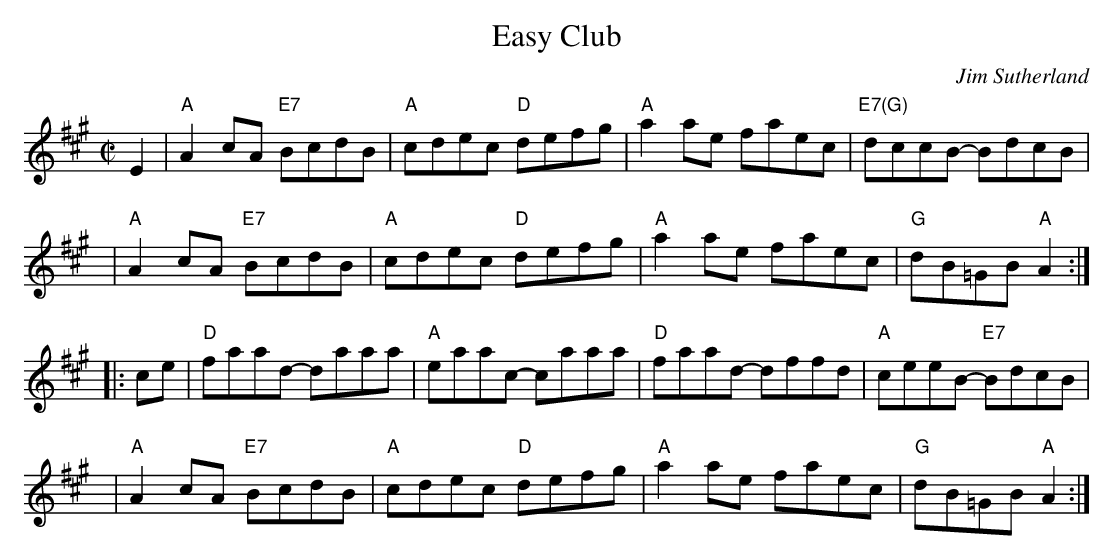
X:1
T: Easy Club
C:Jim Sutherland
M: C|
L:1/8
K:A
   E2 | "A"A2cA "E7"BcdB | "A"cdec "D"defg | "A"a2ae  faec | "E7(G)"dccB- BdcB |
   y3 | "A"A2cA "E7"BcdB | "A"cdec "D"defg | "A"a2ae  faec | "G"dB=GB  "A"A2  :|
|: ce | "D"faad-    daaa | "A"eaac-   caaa | "D"faad- dffd | "A"ceeB- "E7"BdcB |
   y4 | "A"A2cA "E7"BcdB | "A"cdec "D"defg | "A"a2ae  faec | "G"dB=GB  "A"A2  :|
